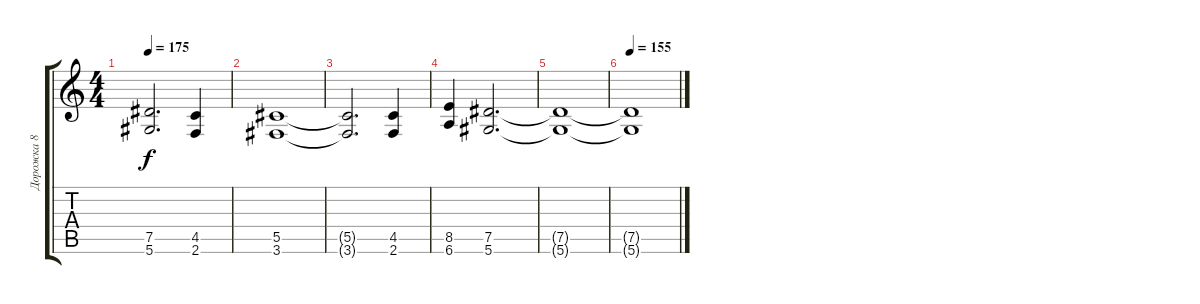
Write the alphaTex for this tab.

\track ("Дорожка 8" "Дорожка 8") {instrument distortionguitar}
\staff {score tabs}
\tuning (Eb4 Bb3 Gb3 Db3 Ab2 Eb2) {hide}
\ts (4 4)
\tempo 175
\clef g2
\ks c
(7.5{t} 5.6{t}).2{d dy f} (4.5 2.6).4 |
(5.5 3.6).1 |
(5.5{t} 3.6{t}).2{d} (4.5 2.6).4 |
(8.5 6.6).4 (7.5 5.6).2{d} |
(7.5{t} 5.6{t}).1 |
\tempo 155
(7.5{t} 5.6{t}).1
